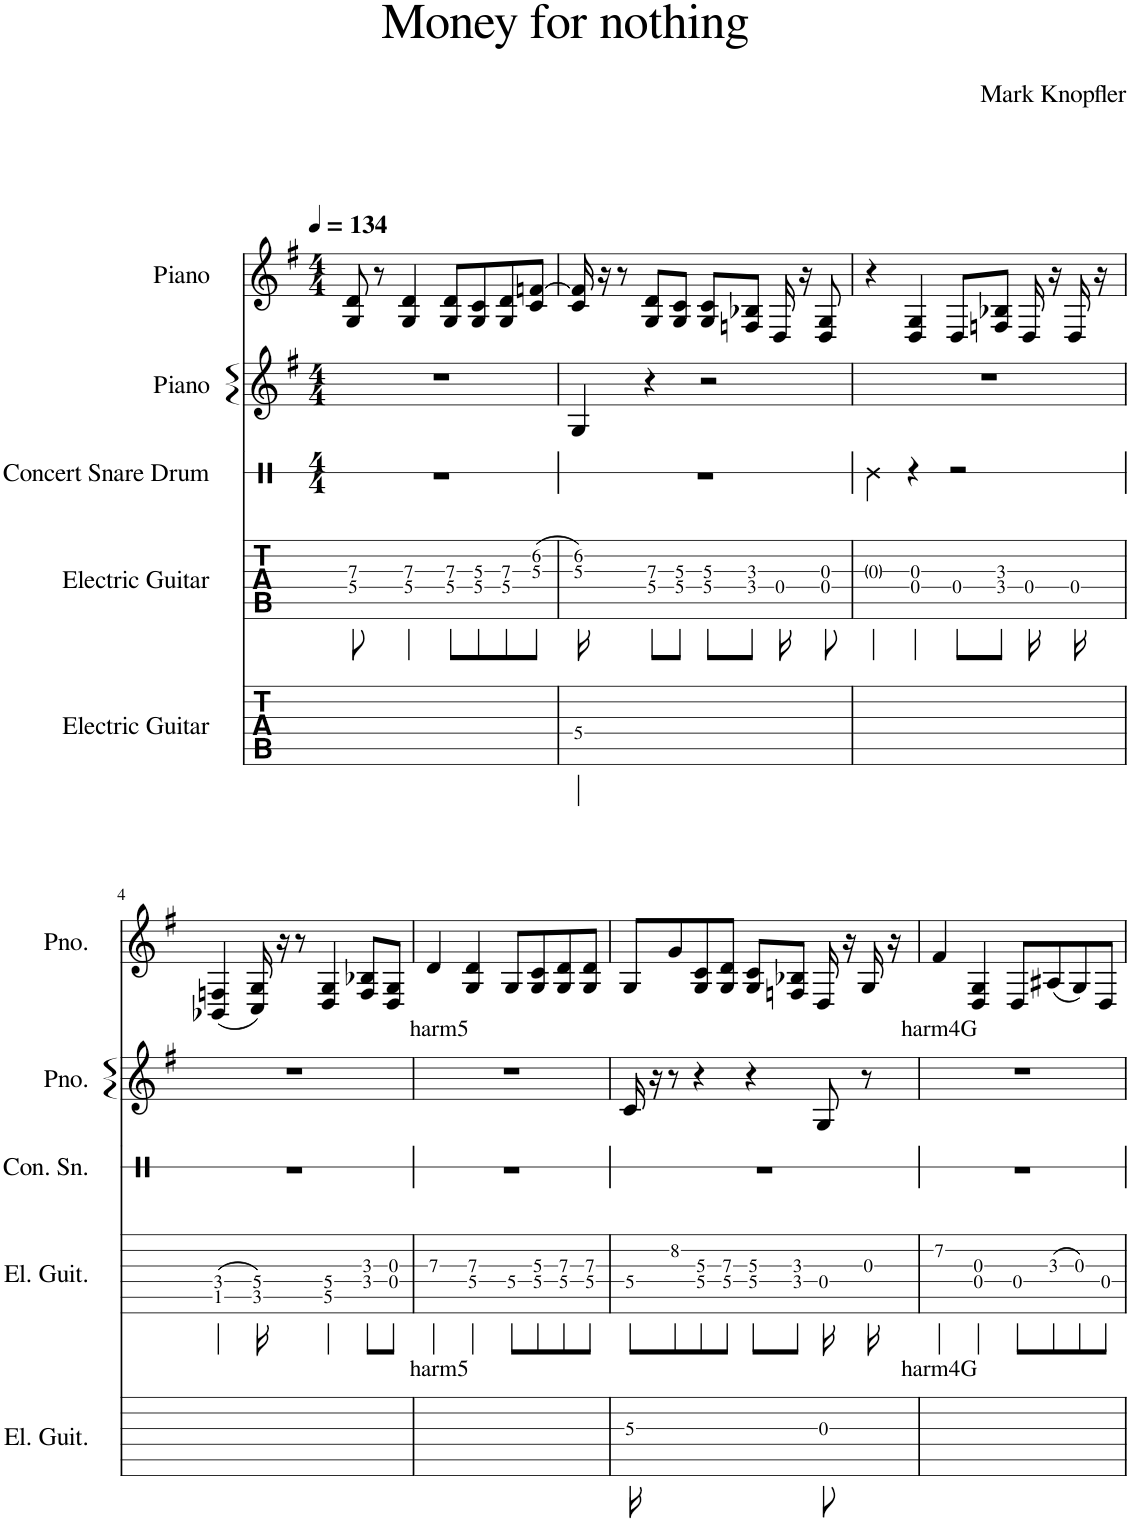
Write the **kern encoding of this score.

**kern	**kern	**text	**kern	**kern	**kern	**text
*part5	*part4	*part4	*part3	*part2	*part1	*part1
*staff5	*staff4	*staff4	*staff3	*staff2	*staff1	*staff1
*I"Electric Guitar	*I"Electric Guitar	*	*I"Concert Snare Drum	*I"Piano	*I"Piano	*
*I'El. Guit.	*I'El. Guit.	*	*I'Con. Sn.	*I'Pno.	*I'Pno.	*
*stria6	*stria6	*	*stria1	*	*	*
*	*	*	*clefX	*clefG2	*clefG2	*
*k[f#]	*k[f#]	*	*k[]	*k[f#]	*k[f#]	*
*M4/4	*M4/4	*	*M4/4	*M4/4	*M4/4	*
*MM134	*MM134	*	*MM134	*MM134	*MM134	*
=1	=1	=1	=1	=1	=1	=1
1r	8G\ 8d\	.	1r	1r	8G/ 8d/	.
.	8r	.	.	.	8r	.
.	4G\ 4d\	.	.	.	4G/ 4d/	.
.	8G\ 8d\L	.	.	.	8G/ 8d/L	.
.	8G\ 8c\	.	.	.	8G/ 8c/	.
.	8G\ 8d\	.	.	.	8G/ 8d/	.
.	(8c\ 8e#\J	.	.	.	8c/ [8fn/J	.
=2	=2	=2	=2	=2	=2	=2
4G\	16c\ 16f\)	.	1r	4G/	16c/ 16f/]	.
.	16r	.	.	.	16r	.
.	8r	.	.	.	8r	.
4r	8G\ 8d\L	.	.	4r	8G/ 8d/L	.
.	8G\ 8c\J	.	.	.	8G/ 8c/J	.
2r	8G\ 8c\L	.	.	2r	8G/ 8c/L	.
.	8F-X\ 8B-\J	.	.	.	8Fn/ 8B-X/J	.
.	16D\	.	.	.	16D/	.
.	16r	.	.	.	16r	.
.	8D\ 8G\	.	.	.	8D/ 8G/	.
=3	=3	=3	=3	=3	=3	=3
1r	4G\	.	4Re\	1r	4r	.
.	4D\ 4G\	.	4r	.	4D/ 4G/	.
.	8D\L	.	2r	.	8D/L	.
.	8F-X\ 8B-\J	.	.	.	8Fn/ 8B-X/J	.
.	16D\	.	.	.	16D/	.
.	16r	.	.	.	16r	.
.	16D\	.	.	.	16D/	.
.	16r	.	.	.	16r	.
!!LO:LB:g=z
=4	=4	=4	=4	=4	=4	=4
1r	(4BB-X\ 4F\	.	1r	1r	(4BB-X/ 4Fn/	.
.	16C\ 16G\)	.	.	.	16C/ 16G/)	.
.	16r	.	.	.	16r	.
.	8r	.	.	.	8r	.
.	4D\ 4G\	.	.	.	4D/ 4G/	.
.	8F-X\ 8B-\L	.	.	.	8F/ 8B-X/L	.
.	8D\ 8G\J	.	.	.	8D/ 8G/J	.
=5	=5	=5	=5	=5	=5	=5
!	!	!LO:LY:b	!	!	!	!LO:LY:b
1r	4d\	harm5	1r	1r	4d/	harm5
.	4G\ 4d\	.	.	.	4G/ 4d/	.
.	8G\L	.	.	.	8G/L	.
.	8G\ 8c\	.	.	.	8G/ 8c/	.
.	8G\ 8d\	.	.	.	8G/ 8d/	.
.	8G\ 8d\J	.	.	.	8G/ 8d/J	.
=6	=6	=6	=6	=6	=6	=6
16c\	8G\L	.	1r	16c/	8G/L	.
16r	.	.	.	16r	.	.
8r	8g\	.	.	8r	8g/	.
4r	8G\ 8c\	.	.	4r	8G/ 8c/	.
.	8G\ 8d\J	.	.	.	8G/ 8d/J	.
4r	8G\ 8c\L	.	.	4r	8G/ 8c/L	.
.	8F-X\ 8B-\J	.	.	.	8Fn/ 8B-X/J	.
8G\	16D\	.	.	8G/	16D/	.
.	16r	.	.	.	16r	.
8r	16G\	.	.	8r	16G/	.
.	16r	.	.	.	16r	.
=7	=7	=7	=7	=7	=7	=7
!	!	!LO:LY:b	!	!	!	!LO:LY:b
1r	4f#\	harm4G	1r	1r	4f#/	harm4G
.	4D\ 4G\	.	.	.	4D/ 4G/	.
.	8D\L	.	.	.	8D/L	.
.	(8B-\	.	.	.	(8A#X/	.
.	8G\)	.	.	.	8G/)	.
.	8D\J	.	.	.	8D/J	.
=	=	=	=	=	=	=
*-	*-	*-	*-	*-	*-	*-
